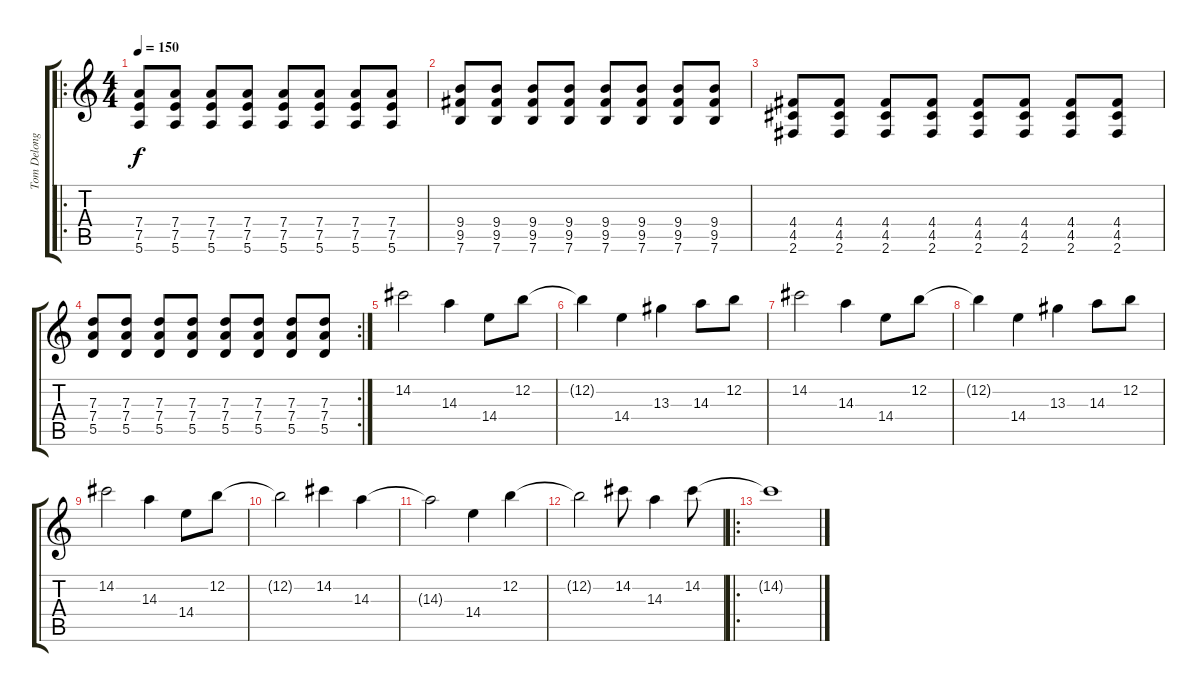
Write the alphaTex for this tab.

\track ("Tom Delonge" "Tom Delong") {instrument electricguitarclean}
\staff {score tabs}
\tuning (E4 B3 G3 D3 A2 E2) {hide}
\ro
\ts (4 4)
\tempo 150
\clef g2
\ks c
(7.4 7.5 5.6).8{dy f} (7.4 7.5 5.6).8 (7.4 7.5 5.6).8 (7.4 7.5 5.6).8 (7.4 7.5 5.6).8 (7.4 7.5 5.6).8 (7.4 7.5 5.6).8 (7.4 7.5 5.6).8 |
(9.4 9.5 7.6).8 (9.4 9.5 7.6).8 (9.4 9.5 7.6).8 (9.4 9.5 7.6).8 (9.4 9.5 7.6).8 (9.4 9.5 7.6).8 (9.4 9.5 7.6).8 (9.4 9.5 7.6).8 |
(4.4 4.5 2.6).8 (4.4 4.5 2.6).8 (4.4 4.5 2.6).8 (4.4 4.5 2.6).8 (4.4 4.5 2.6).8 (4.4 4.5 2.6).8 (4.4 4.5 2.6).8 (4.4 4.5 2.6).8 |
\rc 2
(7.3 7.4 5.5).8 (7.3 7.4 5.5).8 (7.3 7.4 5.5).8 (7.3 7.4 5.5).8 (7.3 7.4 5.5).8 (7.3 7.4 5.5).8 (7.3 7.4 5.5).8 (7.3 7.4 5.5).8 |
14.2.2 14.3.4 14.4.8 12.2.8 |
12.2{t}.4 14.4.4 13.3.4 14.3.8 12.2.8 |
14.2.2 14.3.4 14.4.8 12.2.8 |
12.2{t}.4 14.4.4 13.3.4 14.3.8 12.2.8 |
14.2.2 14.3.4 14.4.8 12.2.8 |
12.2{t}.2 14.2.4 14.3.4 |
14.3{t}.2 14.4.4 12.2.4 |
12.2{t}.2 14.2.8 14.3.4 14.2.8 |
\ro
14.2{t}.1
